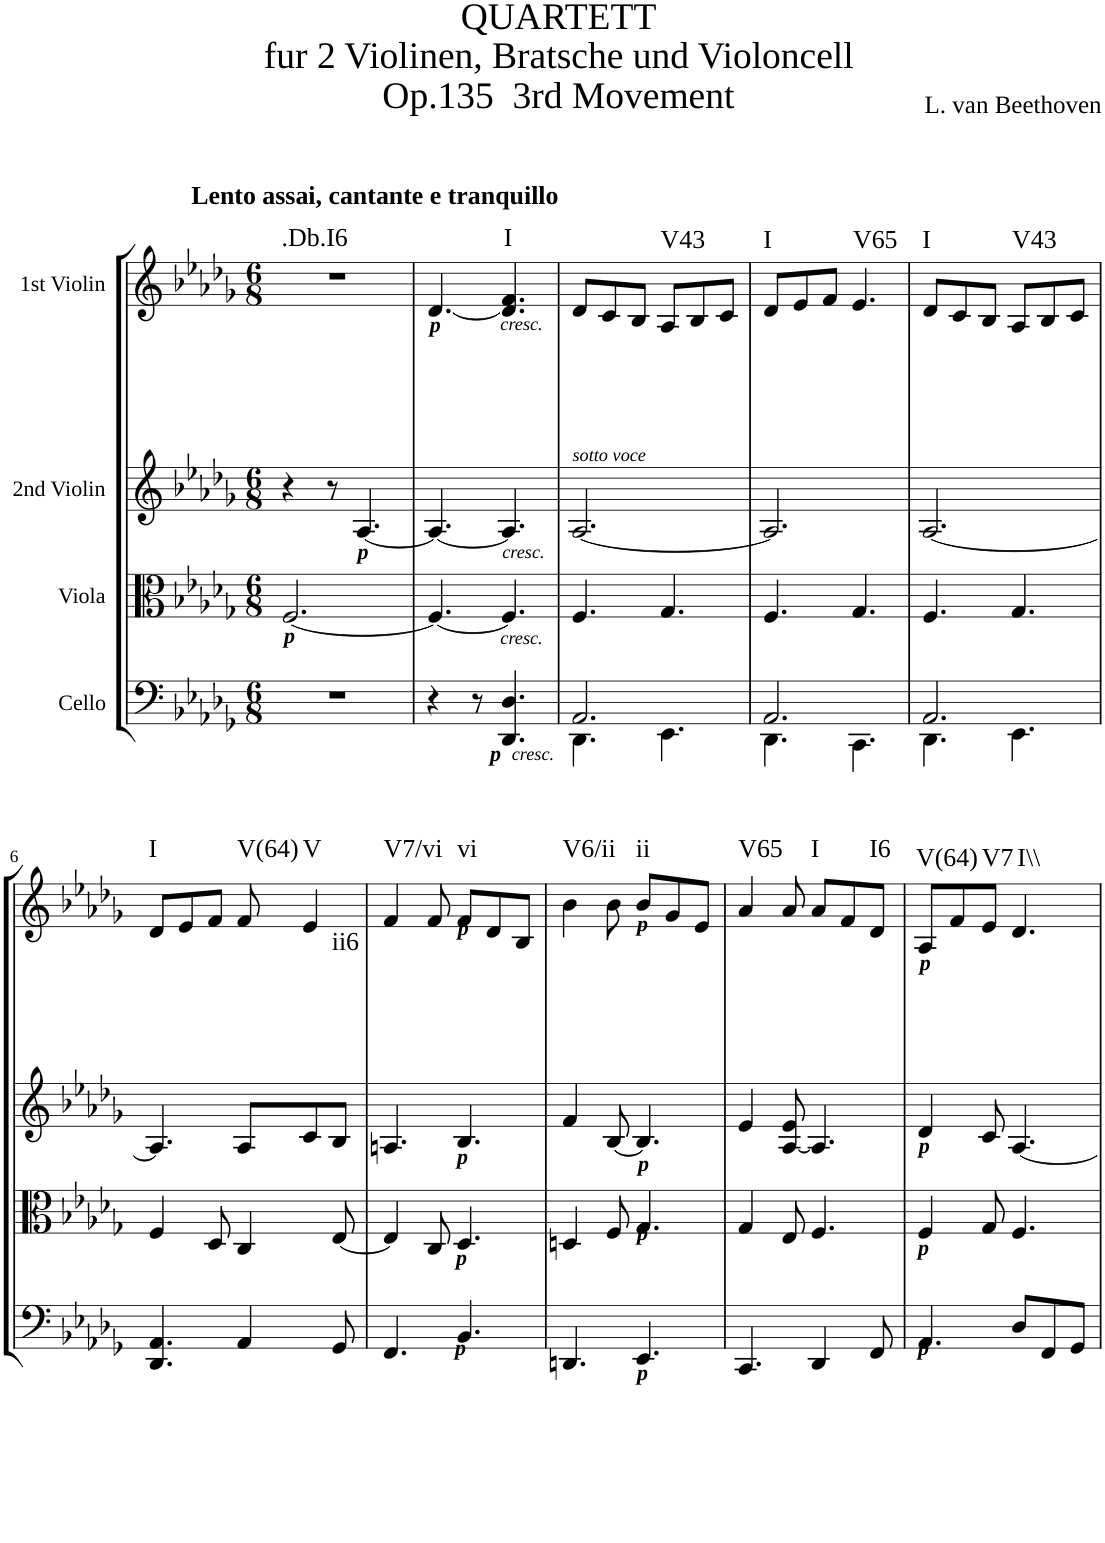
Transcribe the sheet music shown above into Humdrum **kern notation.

**kern	**kern	**kern	**harte	**kern	**harte
*part4	*part3	*part2	*part2	*part1	*part1
*staff4	*staff3	*staff2	*	*staff1	*
*I"Cello	*I"Viola	*I"2nd Violin	*	*I"1st Violin	*
*	*I'Vla	*I'Vln	*	*I'Vln	*
*clefF4	*clefC3	*clefG2	*	*clefG2	*
*k[b-e-a-d-g-]	*k[b-e-a-d-g-]	*k[b-e-a-d-g-]	*	*k[b-e-a-d-g-]	*
*D-:	*D-:	*D-:	*	*D-:	*
*M6/8	*M6/8	*M6/8	*	*M6/8	*
=1	=1	=1	=1	=1	=1
!	!	!	!	!LO:TX:a:B:t=Lento assai, cantante e tranquillo	!
!	!LO:TX:b:Bi:t=p	!	!	!	!LO:H:kt=.Db.I6
2.r	[2.F/	4r	.	2.r	N
.	.	8r	.	.	.
!	!	!LO:TX:b:Bi:t=p	!	!	!
.	.	[4.A-/	.	.	.
=2	=2	=2	=2	=2	=2
!	!	!	!	!LO:TX:b:Bi:t=p	!
4r	4.F/_	4.A-/_	.	[4.d-/	.
8r	.	.	.	.	.
!	!	!	!	!LO:TX:b:i:t=cresc.	!
!	!	!LO:TX:b:i:t=cresc.	!	!	!
!	!LO:TX:b:i:t=cresc.	!	!	!	!
!LO:TX:b:Bi:t=p	!	!	!	!	!
!LO:TX:b:i:t=cresc.	!	!	!	!	!LO:H:kt=I
4.DD-/ 4.D-/	4.F/]	4.A-/]	.	4.d-/] 4.f/	N
=3	=3	=3	=3	=3	=3
*^	*	*	*	*	*
!	!	!	!	!	!LO:TX:b:i:t=sotto voce	!
4.DD-\	2.AA-/	4.F/	[2.A-/	.	8d-/L	.
.	.	.	.	.	8c/	.
.	.	.	.	.	8B-/J	.
!	!	!	!	!	!	!LO:H:kt=V43
4.EE-\	.	4.G-/	.	.	8A-/L	N
.	.	.	.	.	8B-/	.
.	.	.	.	.	8c/J	.
=4	=4	=4	=4	=4	=4	=4
!	!	!	!	!	!	!LO:H:kt=I
4.DD-\	2.AA-/	4.F/	2.A-/]	.	8d-/L	N
.	.	.	.	.	8e-/	.
.	.	.	.	.	8f/J	.
!	!	!	!	!	!	!LO:H:kt=V65
4.CC\	.	4.G-/	.	.	4.e-/	N
=5	=5	=5	=5	=5	=5	=5
!	!	!	!	!	!	!LO:H:kt=I
4.DD-\	2.AA-/	4.F/	[2.A-/	.	8d-/L	N
.	.	.	.	.	8c/	.
.	.	.	.	.	8B-/J	.
!	!	!	!	!	!	!LO:H:kt=V43
4.EE-\	.	4.G-/	.	.	8A-/L	N
.	.	.	.	.	8B-/	.
.	.	.	.	.	8c/J	.
*v	*v	*	*	*	*	*
!!LO:LB:g=z
=6	=6	=6	=6	=6	=6
!	!	!	!	!	!LO:H:kt=I
4.DD-/ 4.AA-/	4F/	4.A-/]	.	8d-/L	N
.	.	.	.	8e-/	.
.	8D-/	.	.	8f/J	.
!	!	!	!	!	!LO:H:kt=V(64)
4AA-/	4C/	8A-/L	.	8f/	N
!	!	!	!	!	!LO:H:kt=V
.	.	8c/	.	4e-/	N
!	!	!	!LO:H:kt=ii6	!	!
8GG-/	[8E-/	8B-/J	N	.	.
=7	=7	=7	=7	=7	=7
!	!	!	!	!	!LO:H:kt=V7/vi
4.FF/	4E-/]	4.An/	.	4f/	N
.	8C/	.	.	8f/	.
!	!	!	!	!LO:TX:a:Bi:t=p	!
!	!	!LO:TX:b:Bi:t=p	!	!	!
!LO:TX:a:Bi:t=p	!	!	!	!	!
!LO:TX:a:Bi:t=p	!	!	!	!	!LO:H:kt=vi
4.BB-/	4.D-/	4.B-/	.	8f/L	N
.	.	.	.	8d-/	.
.	.	.	.	8B-/J	.
=8	=8	=8	=8	=8	=8
!	!	!	!	!	!LO:H:kt=V6/ii
4.DDn/	4Dn/	4f/	.	4b-\	N
.	8F/	[8B-/	.	8b-\	.
!	!	!	!	!LO:TX:a:Bi:t=p	!
!	!	!LO:TX:b:Bi:t=p	!	!	!
!	!LO:TX:a:Bi:t=p	!	!	!	!
!LO:TX:b:Bi:t=p	!	!	!	!	!LO:H:kt=ii
4.EE-/	4.G-/	4.B-/]	.	8b-/L	N
.	.	.	.	8g-/	.
.	.	.	.	8e-/J	.
=9	=9	=9	=9	=9	=9
!	!	!	!	!	!LO:H:kt=V65
4.CC/	4G-/	4e-/	.	4a-/	N
.	8E-/	[8A-/ 8e-/	.	8a-/	.
!	!	!	!	!	!LO:H:kt=I
4DD-/	4.F/	4.A-/]	.	8a-/L	N
.	.	.	.	8f/	.
!	!	!	!	!	!LO:H:kt=I6
8FF/	.	.	.	8d-/J	N
=10	=10	=10	=10	=10	=10
!	!	!	!	!LO:TX:b:Bi:t=p	!
!	!	!LO:TX:b:Bi:t=p	!	!	!
!	!LO:TX:b:Bi:t=p	!	!	!	!
!LO:TX:a:Bi:t=p	!	!	!	!	!LO:H:kt=V(64)
4.AA-/	4F/	4d-/	.	8A-/L	N
.	.	.	.	8f/	.
!	!	!	!	!	!LO:H:kt=V7
.	8G-/	8c/	.	8e-/J	N
!	!	!	!	!	!LO:H:kt=I\\
8D-/L	4.F/	[4.A-/	.	4.d-/	N
8FF/	.	.	.	.	.
8GG-/J	.	.	.	.	.
=	=	=	=	=	=
*-	*-	*-	*-	*-	*-
